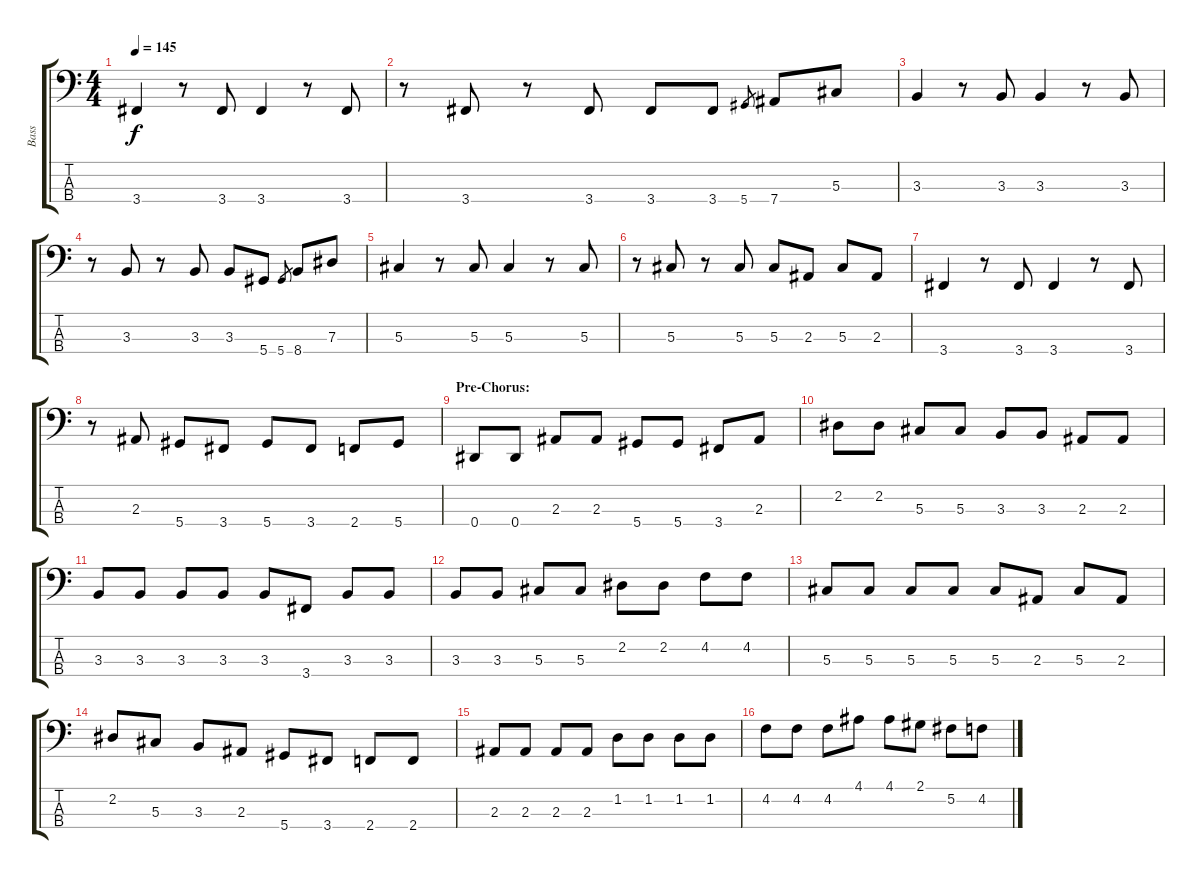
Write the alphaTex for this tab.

\track ("Bass" "Bass") {instrument electricbassfinger}
\staff {score tabs}
\tuning (Gb2 Db2 Ab1 Eb1) {hide}
\ts (4 4)
\tempo 145
\clef f4
\ks c
3.4.4{dy f} r.8 3.4.8 3.4.4 r.8 3.4.8 |
r.8 3.4.8 r.8 3.4.8 3.4.8 3.4.8 5.4.8{gr} 7.4.8 5.3.8 |
3.3.4 r.8 3.3.8 3.3.4 r.8 3.3.8 |
r.8 3.3.8 r.8 3.3.8 3.3.8 5.4.8 5.4.8{gr} 8.4.8 7.3.8 |
5.3.4 r.8 5.3.8 5.3.4 r.8 5.3.8 |
r.8 5.3.8 r.8 5.3.8 5.3.8 2.3.8 5.3.8 2.3.8 |
3.4.4 r.8 3.4.8 3.4.4 r.8 3.4.8 |
r.8 2.3.8 5.4.8 3.4.8 5.4.8 3.4.8 2.4.8 5.4.8 |
\section ("" "Pre-Chorus:")
0.4.8 0.4.8 2.3.8 2.3.8 5.4.8 5.4.8 3.4.8 2.3.8 |
2.2.8 2.2.8 5.3.8 5.3.8 3.3.8 3.3.8 2.3.8 2.3.8 |
3.3.8 3.3.8 3.3.8 3.3.8 3.3.8 3.4.8 3.3.8 3.3.8 |
3.3.8 3.3.8 5.3.8 5.3.8 2.2.8 2.2.8 4.2.8 4.2.8 |
5.3.8 5.3.8 5.3.8 5.3.8 5.3.8 2.3.8 5.3.8 2.3.8 |
2.2.8 5.3.8 3.3.8 2.3.8 5.4.8 3.4.8 2.4.8 2.4.8 |
2.3.8 2.3.8 2.3.8 2.3.8 1.2.8 1.2.8 1.2.8 1.2.8 |
4.2.8 4.2.8 4.2.8 4.1.8 4.1.8 2.1.8 5.2.8 4.2.8
